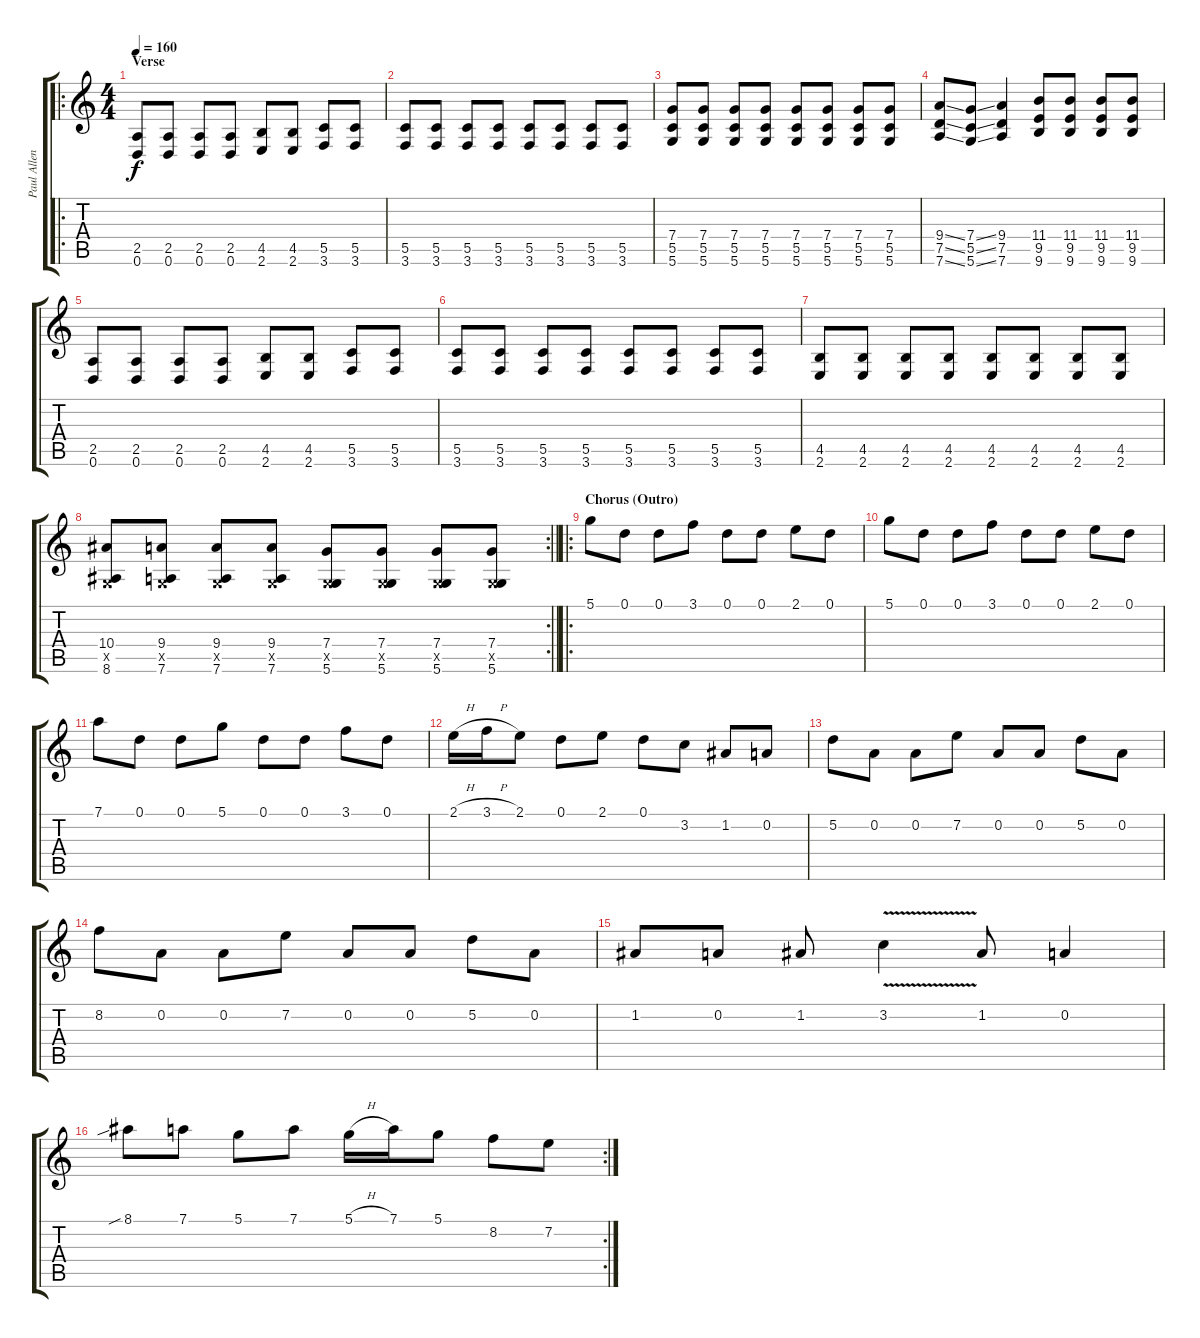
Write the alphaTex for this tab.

\track ("Paul Allender" "Paul Allen") {instrument overdrivenguitar}
\staff {score tabs}
\tuning (D4 A3 F3 C3 G2 D2) {hide}
\ro
\ts (4 4)
\section ("" "Verse")
\tempo 160
\clef g2
\ks c
(2.5 0.6).8{dy f} (2.5 0.6).8 (2.5 0.6).8 (2.5 0.6).8 (4.5 2.6).8 (4.5 2.6).8 (5.5 3.6).8 (5.5 3.6).8 |
(5.5 3.6).8 (5.5 3.6).8 (5.5 3.6).8 (5.5 3.6).8 (5.5 3.6).8 (5.5 3.6).8 (5.5 3.6).8 (5.5 3.6).8 |
(7.4 5.5 5.6).8 (7.4 5.5 5.6).8 (7.4 5.5 5.6).8 (7.4 5.5 5.6).8 (7.4 5.5 5.6).8 (7.4 5.5 5.6).8 (7.4 5.5 5.6).8 (7.4 5.5 5.6).8 |
(9.4{ss} 7.5{ss} 7.6{ss}).8 (7.4{ss} 5.5{ss} 5.6{ss}).8 (9.4 7.5 7.6).4 (11.4 9.5 9.6).8 (11.4 9.5 9.6).8 (11.4 9.5 9.6).8 (11.4 9.5 9.6).8 |
(2.5 0.6).8 (2.5 0.6).8 (2.5 0.6).8 (2.5 0.6).8 (4.5 2.6).8 (4.5 2.6).8 (5.5 3.6).8 (5.5 3.6).8 |
(5.5 3.6).8 (5.5 3.6).8 (5.5 3.6).8 (5.5 3.6).8 (5.5 3.6).8 (5.5 3.6).8 (5.5 3.6).8 (5.5 3.6).8 |
(4.5 2.6).8 (4.5 2.6).8 (4.5 2.6).8 (4.5 2.6).8 (4.5 2.6).8 (4.5 2.6).8 (4.5 2.6).8 (4.5 2.6).8 |
\rc 2
\barLineRight lightlight
(10.4 0.5{x} 8.6).8 (9.4 0.5{x} 7.6).8 (9.4 0.5{x} 7.6).8 (9.4 0.5{x} 7.6).8 (7.4 0.5{x} 5.6).8 (7.4 0.5{x} 5.6).8 (7.4 0.5{x} 5.6).8 (7.4 0.5{x} 5.6).8 |
\ro
\section ("" "Chorus (Outro)")
5.1.8 0.1.8 0.1.8 3.1.8 0.1.8 0.1.8 2.1.8 0.1.8 |
5.1.8 0.1.8 0.1.8 3.1.8 0.1.8 0.1.8 2.1.8 0.1.8 |
7.1.8 0.1.8 0.1.8 5.1.8 0.1.8 0.1.8 3.1.8 0.1.8 |
2.1{h}.16 3.1{h}.16 2.1.8 0.1.8 2.1.8 0.1.8 3.2.8 1.2.8 0.2.8 |
5.2.8 0.2.8 0.2.8 7.2.8 0.2.8 0.2.8 5.2.8 0.2.8 |
8.2.8 0.2.8 0.2.8 7.2.8 0.2.8 0.2.8 5.2.8 0.2.8 |
1.2.8 0.2.8 1.2.8 3.2{v}.4 1.2.8 0.2.4 |
\rc 2
8.1{sib}.8 7.1.8 5.1.8 7.1.8 5.1{h}.16 7.1.16 5.1.8 8.2.8 7.2.8
